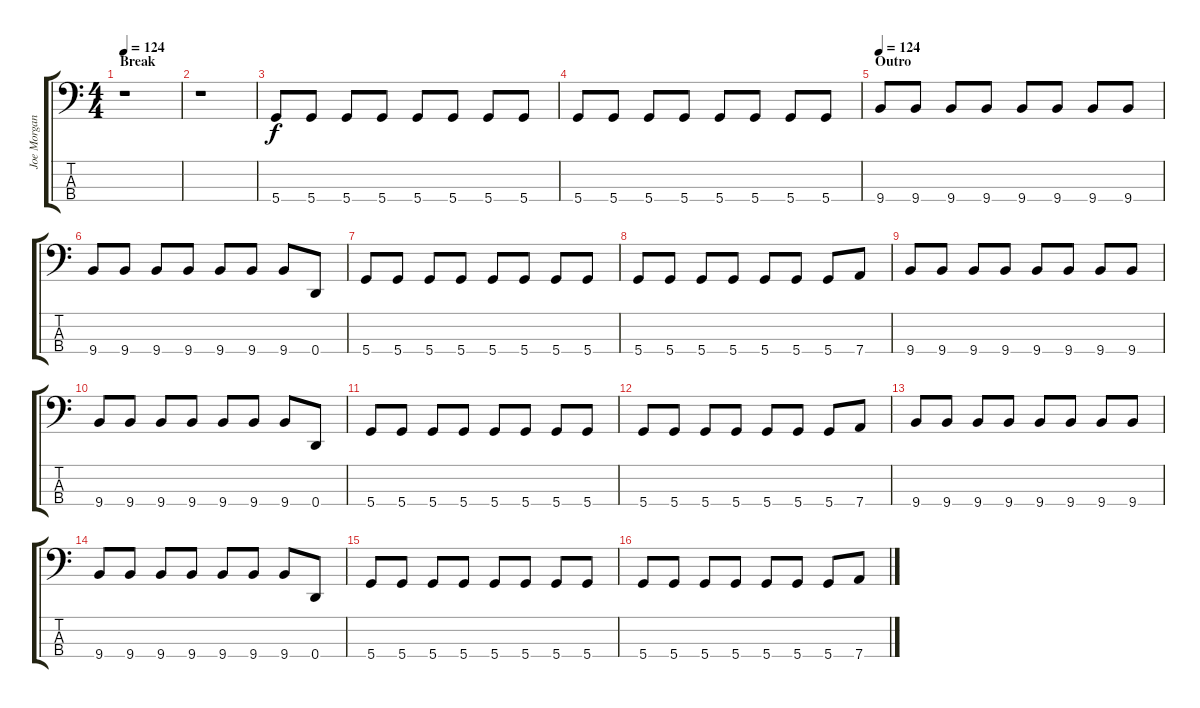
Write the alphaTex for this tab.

\track ("Joe Morgan - Bass" "Joe Morgan") {instrument electricbassfinger}
\staff {score tabs}
\tuning (G2 D2 A1 D1) {hide}
\ts (4 4)
\section ("" "Break")
\tempo 124
\clef f4
\ks c
r.1{dy f} |
r.1 |
5.4.8 5.4.8 5.4.8 5.4.8 5.4.8 5.4.8 5.4.8 5.4.8 |
5.4.8 5.4.8 5.4.8 5.4.8 5.4.8 5.4.8 5.4.8 5.4.8 |
\section ("" "Outro")
\tempo 124
9.4.8{volume 16 balance 8 instrument electricbassfinger} 9.4.8 9.4.8 9.4.8 9.4.8 9.4.8 9.4.8 9.4.8 |
9.4.8 9.4.8 9.4.8 9.4.8 9.4.8 9.4.8 9.4.8 0.4.8 |
5.4.8 5.4.8 5.4.8 5.4.8 5.4.8 5.4.8 5.4.8 5.4.8 |
5.4.8 5.4.8 5.4.8 5.4.8 5.4.8 5.4.8 5.4.8 7.4.8 |
9.4.8{volume 16 balance 8 instrument electricbassfinger} 9.4.8 9.4.8 9.4.8 9.4.8 9.4.8 9.4.8 9.4.8 |
9.4.8 9.4.8 9.4.8 9.4.8 9.4.8 9.4.8 9.4.8 0.4.8 |
5.4.8 5.4.8 5.4.8 5.4.8 5.4.8 5.4.8 5.4.8 5.4.8 |
5.4.8 5.4.8 5.4.8 5.4.8 5.4.8 5.4.8 5.4.8 7.4.8 |
9.4.8{volume 16 balance 8 instrument electricbassfinger} 9.4.8 9.4.8 9.4.8 9.4.8 9.4.8 9.4.8 9.4.8 |
9.4.8 9.4.8 9.4.8 9.4.8 9.4.8 9.4.8 9.4.8 0.4.8 |
5.4.8 5.4.8 5.4.8 5.4.8 5.4.8 5.4.8 5.4.8 5.4.8 |
5.4.8 5.4.8 5.4.8 5.4.8 5.4.8 5.4.8 5.4.8 7.4.8
